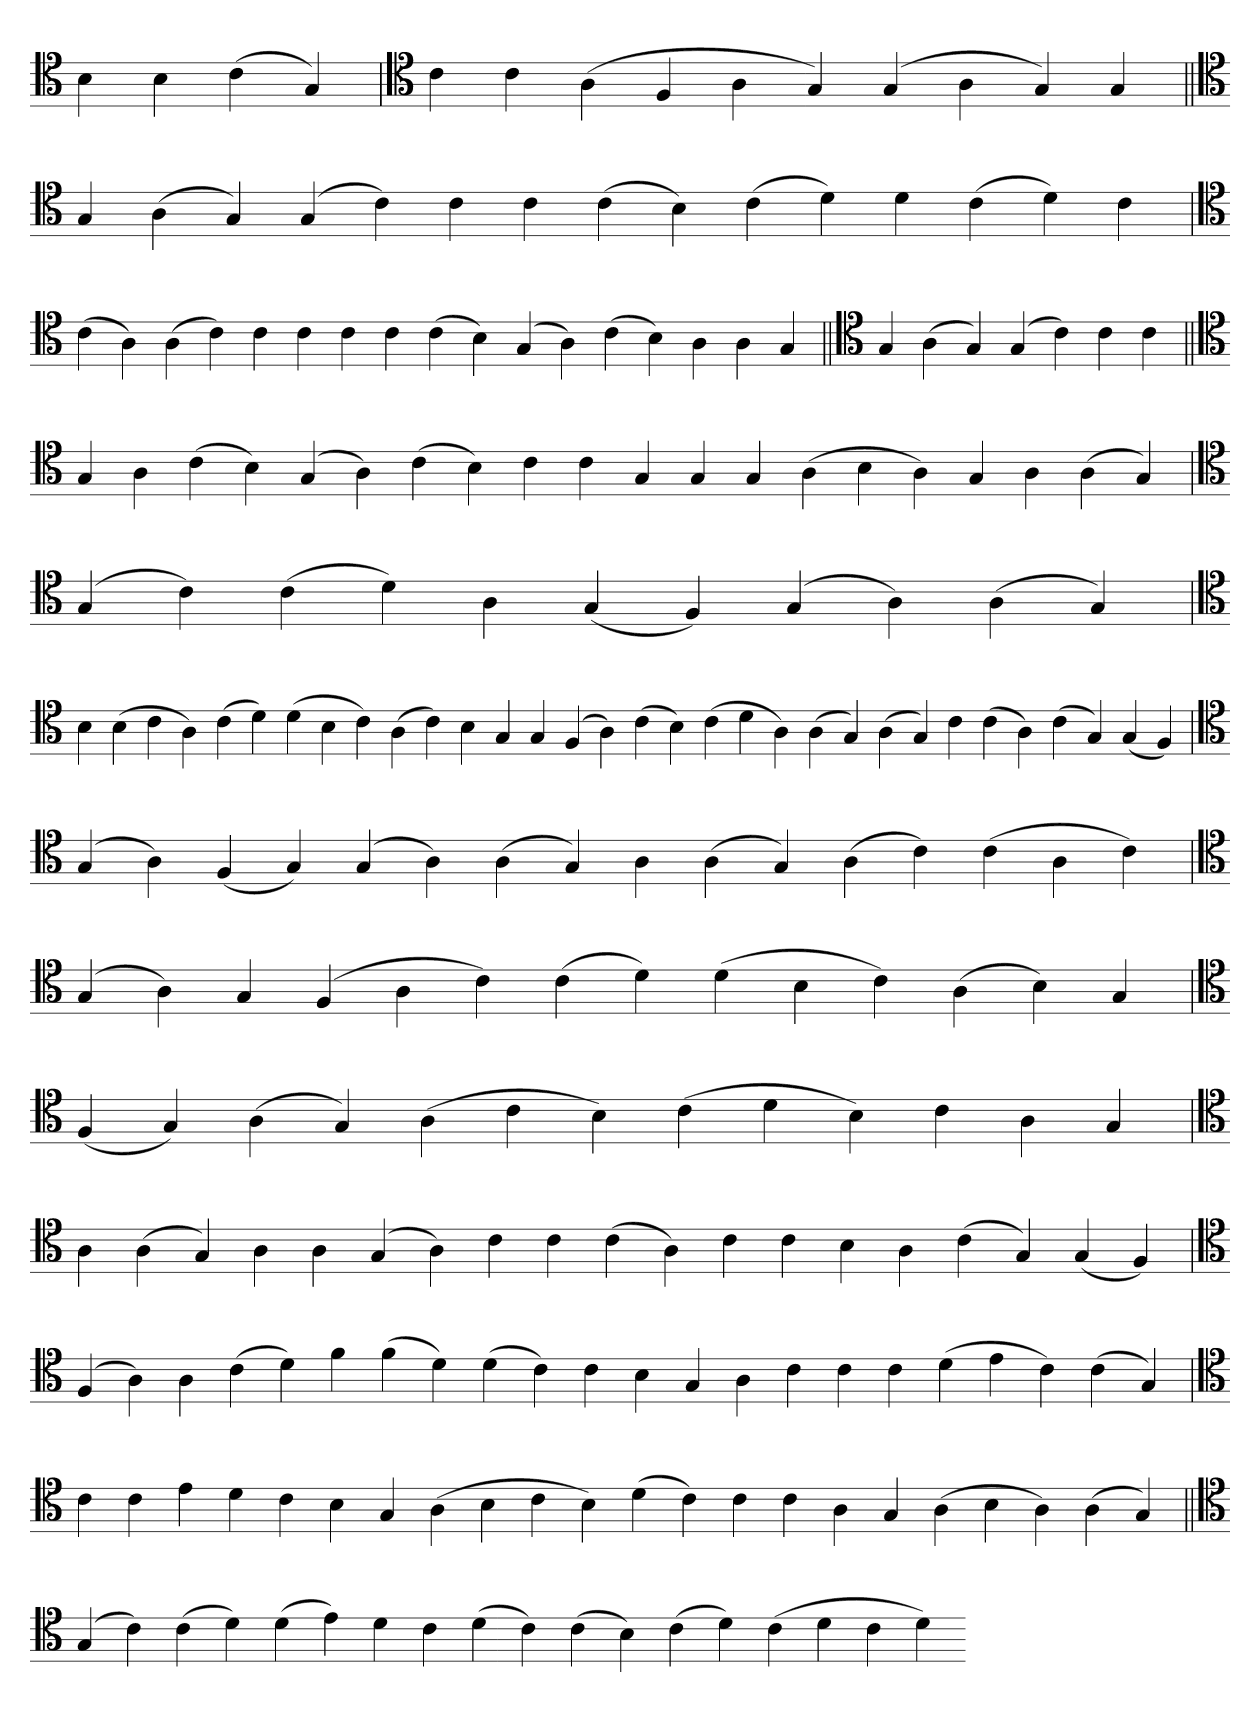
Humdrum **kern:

**kern
*part1
*staff1
*clefC4
=
4B
4B
(4c
4G)
=`
*clefC4
4c
4c
(4A
4F
4A
4G)
(4G
4A
4G)
4G
=||
*clefC4
4G
(4A
4G)
(4G
4c)
4c
4c
(4c
4B)
(4c
4d)
4d
(4c
4d)
4c
=
*clefC4
(4c
4A)
(4A
4c)
4c
4c
4c
4c
(4c
4B)
(4G
4A)
(4c
4B)
4A
4A
4G
=||
*clefC4
4G
(4A
4G)
(4G
4c)
4c
4c
=||
*clefC4
4G
4A
(4c
4B)
(4G
4A)
(4c
4B)
4c
4c
4G
4G
4G
(4A
4B
4A)
4G
4A
(4A
4G)
=`
*clefC4
(4G
4c)
(4c
4d)
4A
(4G
4F)
(4G
4A)
(4A
4G)
='
*clefC4
4B
(4B
4c
4A)
(4c
4d)
(4d
4B
4c)
(4A
4c)
4B
4G
4G
(4F
4A)
(4c
4B)
(4c
4d
4A)
(4A
4G)
(4A
4G)
4c
(4c
4A)
(4c
4G)
(4G
4F)
=
*clefC4
(4G
4A)
(4F
4G)
(4G
4A)
(4A
4G)
4A
(4A
4G)
(4A
4c)
(4c
4A
4c)
=`
*clefC4
(4G
4A)
4G
(4F
4A
4c)
(4c
4d)
(4d
4B
4c)
(4A
4B)
4G
=`
*clefC4
(4F
4G)
(4A
4G)
(4A
4c
4B)
(4c
4d
4B)
4c
4A
4G
=`
*clefC4
4A
(4A
4G)
4A
4A
(4G
4A)
4c
4c
(4c
4A)
4c
4c
4B
4A
(4c
4G)
(4G
4F)
=
*clefC4
(4F
4A)
4A
(4c
4d)
4f
(4f
4d)
(4d
4c)
4c
4B
4G
4A
4c
4c
4c
(4d
4e
4c)
(4c
4G)
=`
*clefC4
4c
4c
4e
4d
4c
4B
4G
(4A
4B
4c
4B)
(4d
4c)
4c
4c
4A
4G
(4A
4B
4A)
(4A
4G)
=||
*clefC4
(4G
4c)
(4c
4d)
(4d
4e)
4d
4c
(4d
4c)
(4c
4B)
(4c
4d)
(4c
4d
4c
4d)
=-
*-
